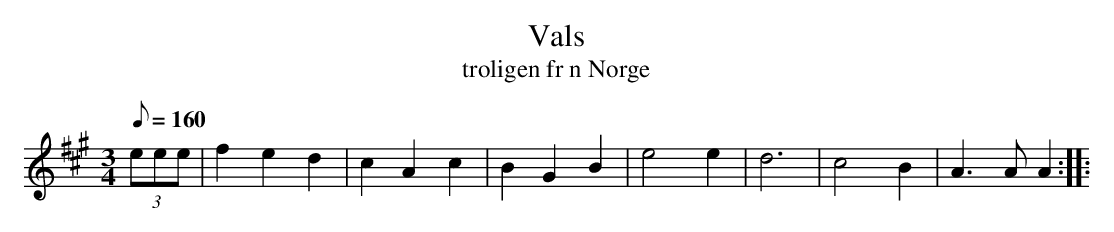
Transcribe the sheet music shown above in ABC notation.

X:1
T:Vals
T:troligen fr n Norge
M:3/4
L:1/8
K:A
Q:160
(3eee | f2 e2 d2 | c2 A2 c2 | B2 G2 B2 | e4 e2 | d6 | c4 B2 | A3 A1 A2 ::
